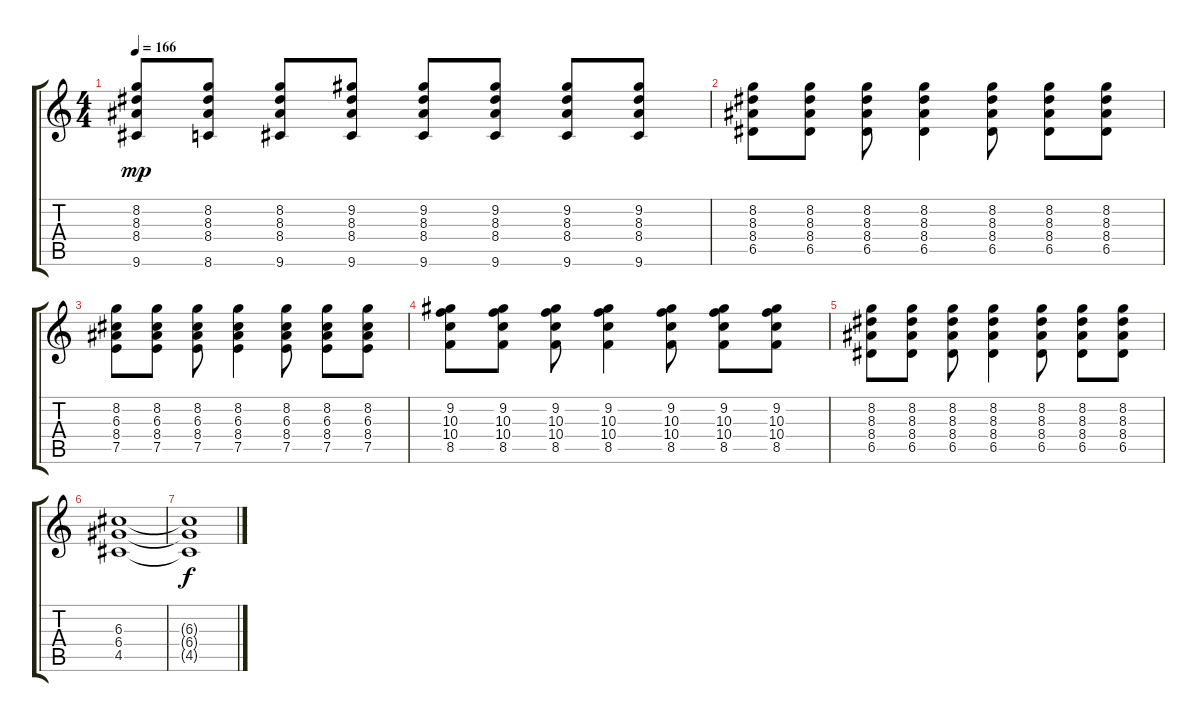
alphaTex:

\track "" {instrument overdrivenguitar}
\staff {score tabs}
\tuning (E4 B3 G3 D3 A2 E2) {hide}
\ts (4 4)
\tempo 166
\clef g2
\ks c
(8.2 8.3 8.4 9.6).8{dy mp} (8.2 8.3 8.4 8.6).8 (8.2 8.3 8.4 9.6).8 (9.2 8.3 8.4 9.6).8 (9.2 8.3 8.4 9.6).8 (9.2 8.3 8.4 9.6).8 (9.2 8.3 8.4 9.6).8 (9.2 8.3 8.4 9.6).8 |
(8.2 8.3 8.4 6.5).8 (8.2 8.3 8.4 6.5).8 (8.2 8.3 8.4 6.5).8 (8.2 8.3 8.4 6.5).4 (8.2 8.3 8.4 6.5).8 (8.2 8.3 8.4 6.5).8 (8.2 8.3 8.4 6.5).8 |
(8.2 6.3 8.4 7.5).8 (8.2 6.3 8.4 7.5).8 (8.2 6.3 8.4 7.5).8 (8.2 6.3 8.4 7.5).4 (8.2 6.3 8.4 7.5).8 (8.2 6.3 8.4 7.5).8 (8.2 6.3 8.4 7.5).8 |
(9.2 10.3 10.4 8.5).8 (9.2 10.3 10.4 8.5).8 (9.2 10.3 10.4 8.5).8 (9.2 10.3 10.4 8.5).4 (9.2 10.3 10.4 8.5).8 (9.2 10.3 10.4 8.5).8 (9.2 10.3 10.4 8.5).8 |
(8.2 8.3 8.4 6.5).8 (8.2 8.3 8.4 6.5).8 (8.2 8.3 8.4 6.5).8 (8.2 8.3 8.4 6.5).4 (8.2 8.3 8.4 6.5).8 (8.2 8.3 8.4 6.5).8 (8.2 8.3 8.4 6.5).8 |
(6.3 6.4 4.5).1 |
(6.3{t} 6.4{t} 4.5{t}).1{dy f}
